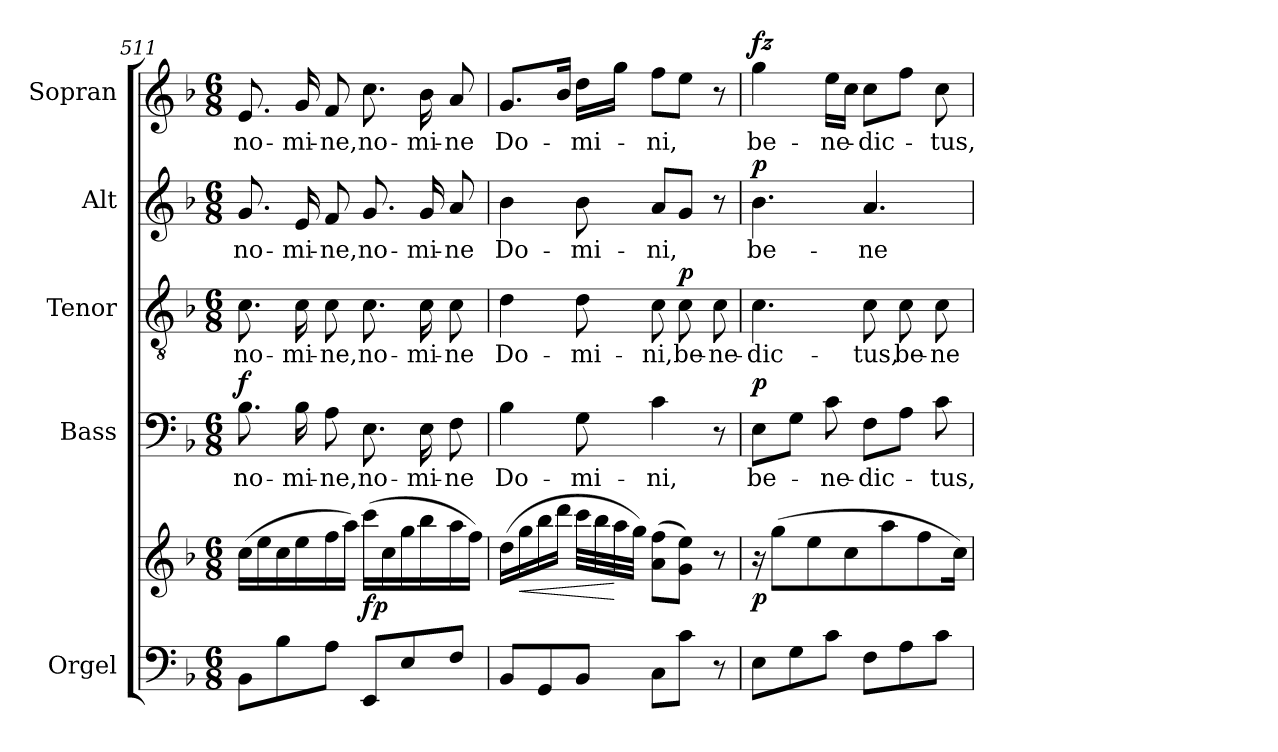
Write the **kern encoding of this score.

**kern	**kern	**dynam	**kern	**text	**dynam	**kern	**text	**dynam	**kern	**text	**dynam	**kern	**text	**dynam
*part5	*part5	*part5	*part4	*part4	*part4	*part3	*part3	*part3	*part2	*part2	*part2	*part1	*part1	*part1
*staff6	*staff5	*staff5/6	*staff4	*staff4	*staff4	*staff3	*staff3	*staff3	*staff2	*staff2	*staff2	*staff1	*staff1	*staff1
*I"Orgel	*	*	*I"Bass	*	*	*I"Tenor	*	*	*I"Alt	*	*	*I"Sopran	*	*
*I'Org.	*	*	*I'B.	*	*	*I'T.	*	*	*I'A.	*	*	*I'S.	*	*
!!LO:PB:g=z
*clefF4	*clefG2	*	*clefF4	*	*	*clefGv2	*	*	*clefG2	*	*	*clefG2	*	*
*k[b-]	*k[b-]	*	*k[b-]	*	*	*k[b-]	*	*	*k[b-]	*	*	*k[b-]	*	*
*F:	*F:	*	*F:	*	*	*F:	*	*	*F:	*	*	*F:	*	*
*M6/8	*M6/8	*	*M6/8	*	*	*M6/8	*	*	*M6/8	*	*	*M6/8	*	*
=511	=511	=511	=511	=511	=511	=511	=511	=511	=511	=511	=511	=511	=511	=511
!	!	!	!	!LO:LY:b	!LO:DY:a	!	!LO:LY:b	!	!	!LO:LY:b	!	!	!LO:LY:b	!
8BB-\L	(>16cc\LL	.	8.B-\	no-	f	8.c\	no-	.	8.g/	no-	.	8.e/	no-	.
.	16ee\	.	.	.	.	.	.	.	.	.	.	.	.	.
8B-\	16cc\	.	.	.	.	.	.	.	.	.	.	.	.	.
!	!	!	!	!LO:LY:b	!	!	!LO:LY:b	!	!	!LO:LY:b	!	!	!LO:LY:b	!
.	16ee\	.	16B-\	-mi-	.	16c\	-mi-	.	16e/	-mi-	.	16g/	-mi-	.
!	!	!	!	!LO:LY:b	!	!	!LO:LY:b	!	!	!LO:LY:b	!	!	!LO:LY:b	!
8A\J	16ff\	.	8A\	-ne,	.	8c\	-ne,	.	8f/	-ne,	.	8f/	-ne,	.
.	16aa\JJ)	.	.	.	.	.	.	.	.	.	.	.	.	.
!	!	!LO:DY:b	!	!LO:LY:b	!	!	!LO:LY:b	!	!	!LO:LY:b	!	!	!LO:LY:b	!
8EE/L	(>16ccc\LL	fp	8.E\	no-	.	8.c\	no-	.	8.g/	no-	.	8.cc\	no-	.
.	16cc\	.	.	.	.	.	.	.	.	.	.	.	.	.
8E/	16gg\	.	.	.	.	.	.	.	.	.	.	.	.	.
!	!	!	!	!LO:LY:b	!	!	!LO:LY:b	!	!	!LO:LY:b	!	!	!LO:LY:b	!
.	16bb-\	.	16E\	-mi-	.	16c\	-mi-	.	16g/	-mi-	.	16b-\	-mi-	.
!	!	!	!	!LO:LY:b	!	!	!LO:LY:b	!	!	!LO:LY:b	!	!	!LO:LY:b	!
8F/J	16aa\	.	8F\	-ne	.	8c\	-ne	.	8a/	-ne	.	8a/	-ne	.
.	16ff\JJ)	.	.	.	.	.	.	.	.	.	.	.	.	.
=512	=512	=512	=512	=512	=512	=512	=512	=512	=512	=512	=512	=512	=512	=512
!	!	!	!	!LO:LY:b	!	!	!LO:LY:b	!	!	!LO:LY:b	!	!	!LO:LY:b	!
8BB-/L	(>16dd\LL	.	4B-\	Do-	.	4d\	Do-	.	4b-\	Do-	.	8.g/L	Do-	.
!	!	!LO:HP:b	!	!	!	!	!	!	!	!	!	!	!	!
.	16gg\	<	.	.	.	.	.	.	.	.	.	.	.	.
8GG/	16bb-\	.	.	.	.	.	.	.	.	.	.	.	.	.
.	16ddd\JJ	.	.	.	.	.	.	.	.	.	.	16b-/Jk	.	.
!	!	!	!	!LO:LY:b	!	!	!LO:LY:b	!	!	!LO:LY:b	!	!	!LO:LY:b	!
8BB-/J	32ccc\LLL	.	8G\	-mi-	.	8d\	-mi-	.	8b-\	-mi-	.	16dd\LL	-mi-	.
.	32bb-\	.	.	.	.	.	.	.	.	.	.	.	.	.
.	32aa\	[	.	.	.	.	.	.	.	.	.	16gg\JJ	.	.
.	32gg\JJJ)	.	.	.	.	.	.	.	.	.	.	.	.	.
!	!	!	!	!LO:LY:b	!	!	!LO:LY:b	!	!	!LO:LY:b	!	!	!LO:LY:b	!
8C\L	(>8a\ 8ff\L	.	4c\	-ni,	.	8c\	-ni,	.	8a/L	-ni,	.	8ff\L	-ni,	.
!	!	!	!	!	!	!	!LO:LY:b	!LO:DY:a	!	!	!	!	!	!
8c\J	8g\ 8ee\J)	.	.	.	.	8c\	be-	p	8g/J	.	.	8ee\J	.	.
!	!	!	!	!	!	!	!LO:LY:b	!	!	!	!	!	!	!
8r	8r	.	8r	.	.	8c\	-ne-	.	8r	.	.	8r	.	.
=513	=513	=513	=513	=513	=513	=513	=513	=513	=513	=513	=513	=513	=513	=513
!	!	!LO:DY:b	!	!LO:LY:b	!LO:DY:a	!	!LO:LY:b	!	!	!LO:LY:b	!LO:DY:a	!	!LO:LY:b	!LO:DY:a
8E\L	16r	p	8E\L	be-	p	4.c\	-dic-	.	4.b-\	be-	p	4gg\	be-	fz
.	(>8gg\L	.	.	.	.	.	.	.	.	.	.	.	.	.
8G\	.	.	8G\J	.	.	.	.	.	.	.	.	.	.	.
.	8ee\	.	.	.	.	.	.	.	.	.	.	.	.	.
!	!	!	!	!LO:LY:b	!	!	!	!	!	!	!	!	!LO:LY:b	!
8c\J	.	.	8c\	-ne-	.	.	.	.	.	.	.	16ee\LL	-ne-	.
.	8cc\	.	.	.	.	.	.	.	.	.	.	16cc\JJ	.	.
!	!	!	!	!LO:LY:b	!	!	!LO:LY:b	!	!	!LO:LY:b	!	!	!LO:LY:b	!
8F\L	.	.	8F\L	-dic-	.	8c\	-tus,	.	4.a/	-ne-	.	8cc\L	-dic-	.
.	8aa\	.	.	.	.	.	.	.	.	.	.	.	.	.
!	!	!	!	!	!	!	!LO:LY:b	!	!	!	!	!	!	!
8A\	.	.	8A\J	.	.	8c\	be-	.	.	.	.	8ff\J	.	.
.	8ff\	.	.	.	.	.	.	.	.	.	.	.	.	.
!	!	!	!	!LO:LY:b	!	!	!LO:LY:b	!	!	!	!	!	!LO:LY:b	!
8c\J	.	.	8c\	-tus,	.	8c\	-ne-	.	.	.	.	8cc\	-tus,	.
.	16cc\Jk)	.	.	.	.	.	.	.	.	.	.	.	.	.
=	=	=	=	=	=	=	=	=	=	=	=	=	=	=
*-	*-	*-	*-	*-	*-	*-	*-	*-	*-	*-	*-	*-	*-	*-
